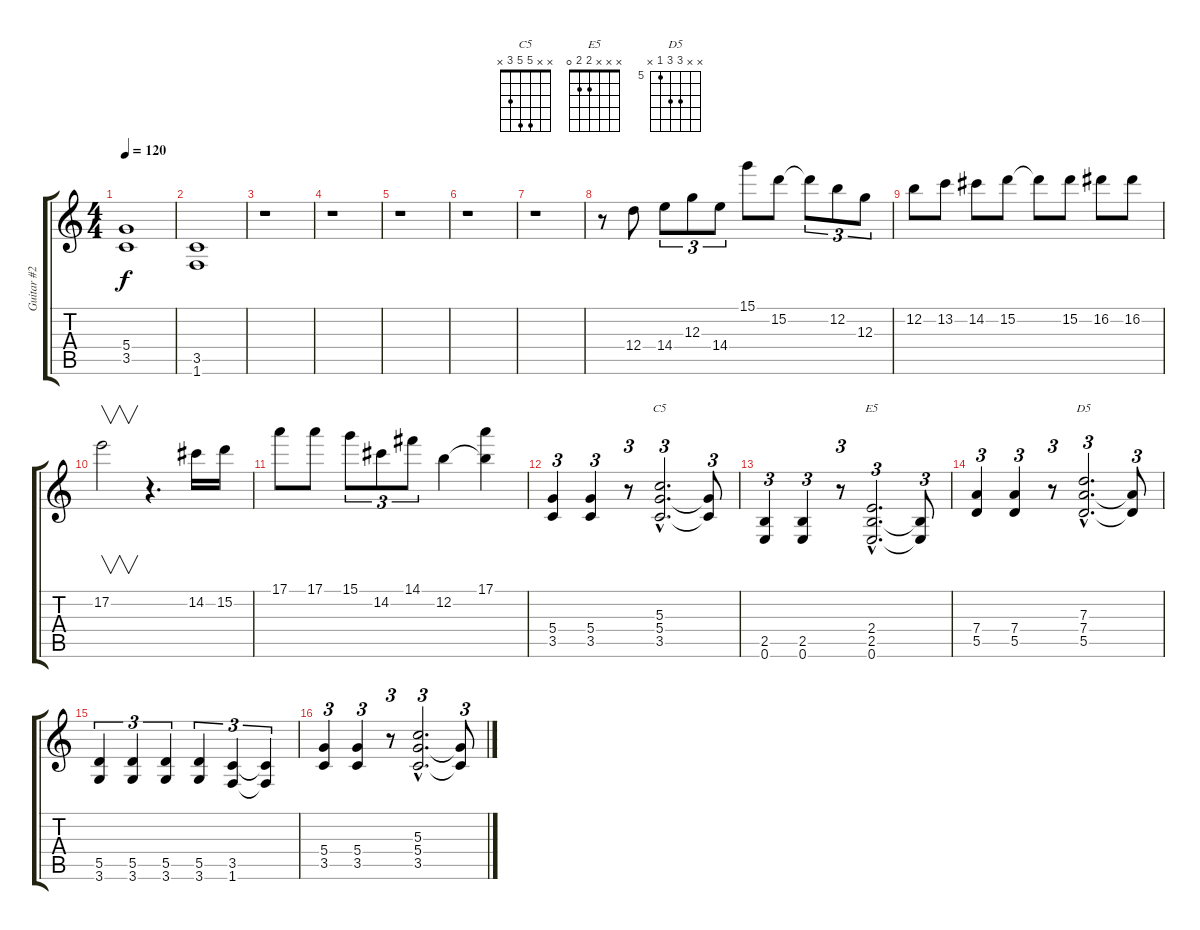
\track ("Guitar #2" "Guitar #2") {instrument distortionguitar}
\staff {score tabs}
\tuning (E4 B3 G3 D3 A2 E2) {hide}
\chord ("C5" x x 5 5 3 x)
\chord ("E5" x x x 2 2 0)
\chord ("D5" x x 7 7 5 x) {firstfret 5}
\ts (4 4)
\tempo 120
\clef g2
\ks c
(5.4 3.5).1{dy f} |
(3.5 1.6).1 |
r.1 |
r.1 |
r.1 |
r.1 |
r.1 |
r.8 12.4.8 14.4.8{tu (3 2)} 12.3.8{tu (3 2)} 14.4.8{tu (3 2)} 15.1.8 15.2.8 15.2{t}.8{tu (3 2)} 12.2.8{tu (3 2)} 12.3.8{tu (3 2)} |
12.2.8 13.2.8 14.2.8 15.2.8 15.2{t}.8 15.2.8 16.2.8 16.2.8 |
17.2.2{v} r.4{d} 14.2.16 15.2.16 |
17.1.8 17.1.8 15.1.8{tu (3 2)} 14.2.8{tu (3 2)} 14.1.8{tu (3 2)} 12.2.4 (17.1 12.2{t}).4 |
(5.4 3.5).4{tu (3 2)} (5.4 3.5).4{tu (3 2)} r.8{tu (3 2)} (5.3{hac} 5.4{hac} 3.5{hac}).2{d tu (3 2) ch "C5"} (5.4{t} 3.5{t}).8{tu (3 2)} |
(2.5 0.6).4{tu (3 2)} (2.5 0.6).4{tu (3 2)} r.8{tu (3 2)} (2.4{hac} 2.5{hac} 0.6{hac}).2{d tu (3 2) ch "E5"} (2.5{t} 0.6{t}).8{tu (3 2)} |
(7.4 5.5).4{tu (3 2)} (7.4 5.5).4{tu (3 2)} r.8{tu (3 2)} (7.3{hac} 7.4{hac} 5.5{hac}).2{d tu (3 2) ch "D5"} (7.4{t} 5.5{t}).8{tu (3 2)} |
(5.5 3.6).4{tu (3 2)} (5.5 3.6).4{tu (3 2)} (5.5 3.6).4{tu (3 2)} (5.5 3.6).4{tu (3 2)} (3.5 1.6).4{tu (3 2)} (3.5{t} 1.6{t}).4{tu (3 2)} |
(5.4 3.5).4{tu (3 2)} (5.4 3.5).4{tu (3 2)} r.8{tu (3 2)} (5.3{hac} 5.4{hac} 3.5{hac}).2{d tu (3 2)} (5.4{t} 3.5{t}).8{tu (3 2)}
